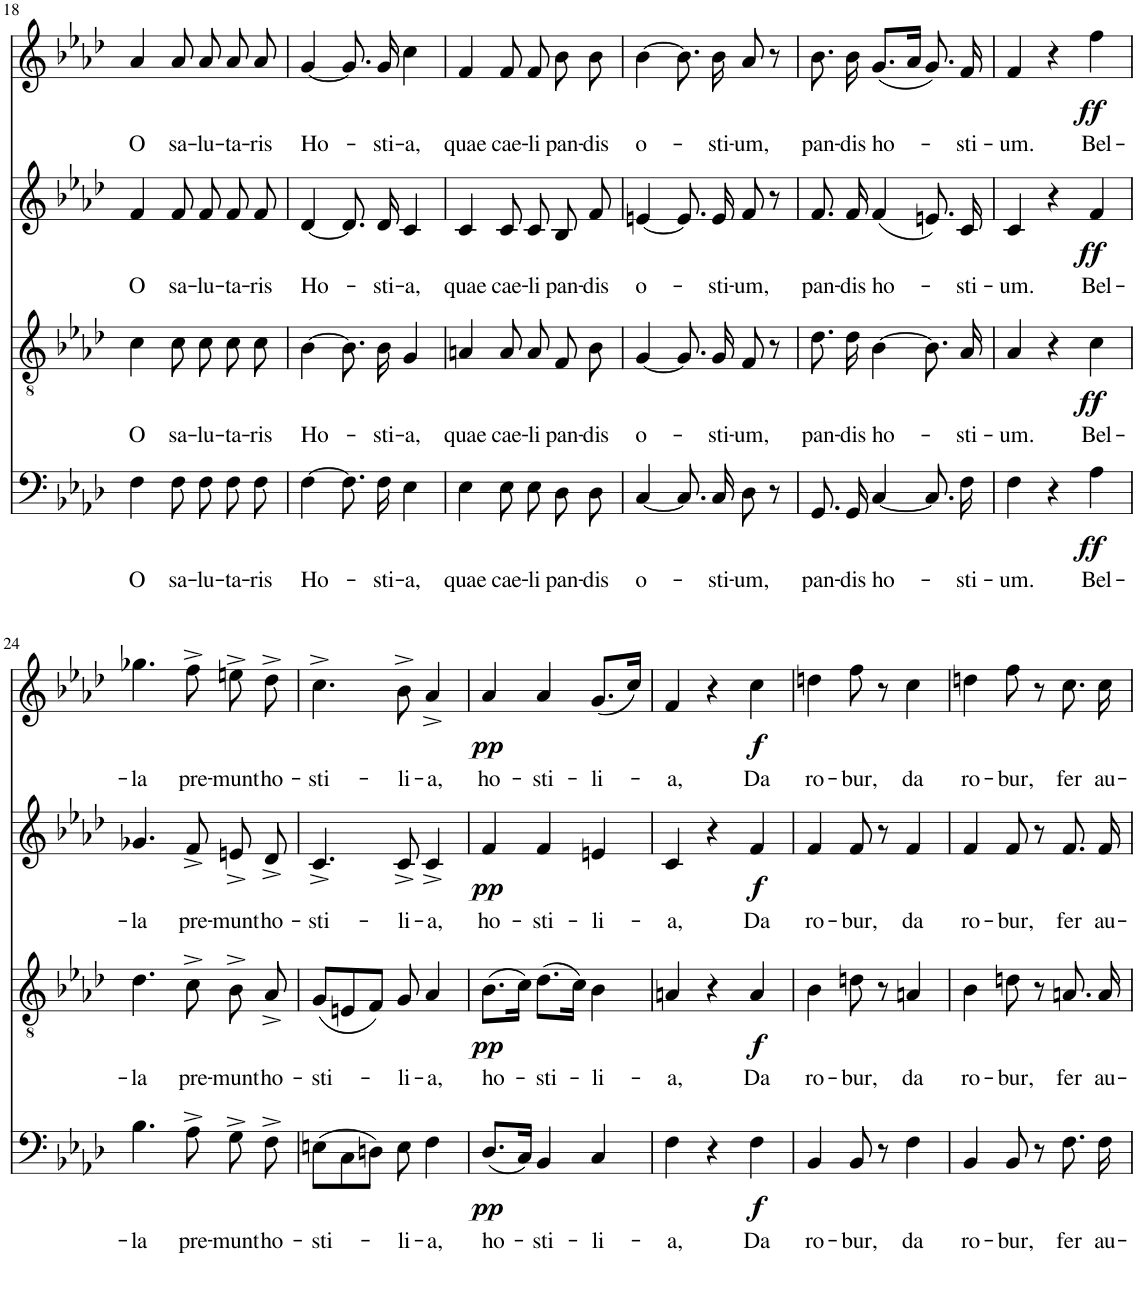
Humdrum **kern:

**kern	**text	**dynam	**kern	**text	**dynam	**kern	**text	**dynam	**kern	**text	**dynam
*part4	*part4	*part4	*part3	*part3	*part3	*part2	*part2	*part2	*part1	*part1	*part1
*staff4	*staff4	*staff4	*staff3	*staff3	*staff3	*staff2	*staff2	*staff2	*staff1	*staff1	*staff1
*I"Bassi	*	*	*I"Tenori	*	*	*I"Contralti	*	*	*I"Soprani	*	*
!!LO:PB:g=z
*clefF4	*	*	*clefGv2	*	*	*clefG2	*	*	*clefG2	*	*
*k[b-e-a-d-]	*	*	*k[b-e-a-d-]	*	*	*k[b-e-a-d-]	*	*	*k[b-e-a-d-]	*	*
*A-:	*	*	*A-:	*	*	*A-:	*	*	*A-:	*	*
*M3/4	*	*	*M3/4	*	*	*M3/4	*	*	*M3/4	*	*
=18	=18	=18	=18	=18	=18	=18	=18	=18	=18	=18	=18
!	!LO:LY:b	!	!	!LO:LY:b	!	!	!LO:LY:b	!	!	!LO:LY:b	!
4F\	O	.	4c\	O	.	4f/	O	.	4a-/	O	.
!	!LO:LY:b	!	!	!LO:LY:b	!	!	!LO:LY:b	!	!	!LO:LY:b	!
8F\	sa-	.	8c\	sa-	.	8f/L	sa-	.	8a-/	sa-	.
!	!LO:LY:b	!	!	!LO:LY:b	!	!	!LO:LY:b	!	!	!LO:LY:b	!
8F\	-lu-	.	8c\	-lu-	.	8f/J	-lu-	.	8a-/	-lu-	.
!	!LO:LY:b	!	!	!LO:LY:b	!	!	!LO:LY:b	!	!	!LO:LY:b	!
8F\	-ta-	.	8c\	-ta-	.	8f/L	-ta-	.	8a-/	-ta-	.
!	!LO:LY:b	!	!	!LO:LY:b	!	!	!LO:LY:b	!	!	!LO:LY:b	!
8F\	-ris	.	8c\	-ris	.	8f/J	-ris	.	8a-/	-ris	.
=19	=19	=19	=19	=19	=19	=19	=19	=19	=19	=19	=19
!	!LO:LY:b	!	!	!LO:LY:b	!	!	!LO:LY:b	!	!	!LO:LY:b	!
[4F\	Ho-	.	[4B-\	Ho-	.	[4d-/	Ho-	.	[4g/	Ho-	.
8.F\]	.	.	8.B-\]	.	.	8.d-/L]	.	.	8.g/]	.	.
!	!LO:LY:b	!	!	!LO:LY:b	!	!	!LO:LY:b	!	!	!LO:LY:b	!
16F\	-sti-	.	16B-\	-sti-	.	16d-/Jk	-sti-	.	16g/	-sti-	.
!	!LO:LY:b	!	!	!LO:LY:b	!	!	!LO:LY:b	!	!	!LO:LY:b	!
4E-\	-a,	.	4G/	-a,	.	4c/	-a,	.	4cc\	-a,	.
=20	=20	=20	=20	=20	=20	=20	=20	=20	=20	=20	=20
!	!LO:LY:b	!	!	!LO:LY:b	!	!	!LO:LY:b	!	!	!LO:LY:b	!
4E-\	quae	.	4An/	quae	.	4c/	quae	.	4f/	quae	.
!	!LO:LY:b	!	!	!LO:LY:b	!	!	!LO:LY:b	!	!	!LO:LY:b	!
8E-\	cae-	.	8A/	cae-	.	8c/L	cae-	.	8f/	cae-	.
!	!LO:LY:b	!	!	!LO:LY:b	!	!	!LO:LY:b	!	!	!LO:LY:b	!
8E-\	-li	.	8A/	-li	.	8c/J	-li	.	8f/	-li	.
!	!LO:LY:b	!	!	!LO:LY:b	!	!	!LO:LY:b	!	!	!LO:LY:b	!
8D-\	pan-	.	8F/	pan-	.	8B-/L	pan-	.	8b-\	pan-	.
!	!LO:LY:b	!	!	!LO:LY:b	!	!	!LO:LY:b	!	!	!LO:LY:b	!
8D-\	-dis	.	8B-\	-dis	.	8f/J	-dis	.	8b-\	-dis	.
=21	=21	=21	=21	=21	=21	=21	=21	=21	=21	=21	=21
!	!LO:LY:b	!	!	!LO:LY:b	!	!	!LO:LY:b	!	!	!LO:LY:b	!
[4C/	o-	.	[4G/	o-	.	[4en/	o-	.	[4b-\	o-	.
8.C/]	.	.	8.G/]	.	.	8.e/L]	.	.	8.b-\]	.	.
!	!LO:LY:b	!	!	!LO:LY:b	!	!	!LO:LY:b	!	!	!LO:LY:b	!
16C/	-sti-	.	16G/	-sti-	.	16e/Jk	-sti-	.	16b-\	-sti-	.
!	!LO:LY:b	!	!	!LO:LY:b	!	!	!LO:LY:b	!	!	!LO:LY:b	!
8D-\	-um,	.	8F/	-um,	.	8f/	-um,	.	8a-/	-um,	.
8r	.	.	8r	.	.	8r	.	.	8r	.	.
=22	=22	=22	=22	=22	=22	=22	=22	=22	=22	=22	=22
!	!LO:LY:b	!	!	!LO:LY:b	!	!	!LO:LY:b	!	!	!LO:LY:b	!
8.GG/	pan-	.	8.d-\	pan-	.	8.f/L	pan-	.	8.b-\	pan-	.
!	!LO:LY:b	!	!	!LO:LY:b	!	!	!LO:LY:b	!	!	!LO:LY:b	!
16GG/	-dis	.	16d-\	-dis	.	16f/Jk	-dis	.	16b-\	-dis	.
!	!LO:LY:b	!	!	!LO:LY:b	!	!	!LO:LY:b	!	!	!LO:LY:b	!
[4C/	ho-	.	[4B-\	ho-	.	(4f/	ho-	.	(8.g/L	ho-	.
.	.	.	.	.	.	.	.	.	16a-/Jk	.	.
8.C/]	.	.	8.B-\]	.	.	8.en/L)	.	.	8.g/)	.	.
!	!LO:LY:b	!	!	!LO:LY:b	!	!	!LO:LY:b	!	!	!LO:LY:b	!
16F\	-sti-	.	16A-/	-sti-	.	16c/Jk	-sti-	.	16f/	-sti-	.
=23	=23	=23	=23	=23	=23	=23	=23	=23	=23	=23	=23
!	!LO:LY:b	!	!	!LO:LY:b	!	!	!LO:LY:b	!	!	!LO:LY:b	!
4F\	-um.	.	4A-/	-um.	.	4c/	-um.	.	4f/	-um.	.
4r	.	.	4r	.	.	4r	.	.	4r	.	.
!	!LO:LY:b	!LO:DY:b	!	!LO:LY:b	!LO:DY:b	!	!LO:LY:b	!LO:DY:b	!	!LO:LY:b	!LO:DY:b
4A-\	Bel-	ff	4c\	Bel-	ff	4f/	Bel-	ff	4ff\	Bel-	ff
!!LO:LB:g=z
=24	=24	=24	=24	=24	=24	=24	=24	=24	=24	=24	=24
!	!LO:LY:b	!	!	!LO:LY:b	!	!	!LO:LY:b	!	!	!LO:LY:b	!
4.B-\	-la	.	4.d-\	-la	.	4.g-X/	-la	.	4.gg-X\	-la	.
!	!LO:LY:b	!	!	!LO:LY:b	!	!	!LO:LY:b	!	!	!LO:LY:b	!
8A-^\	pre-	.	8c^\	pre-	.	8f^/	pre-	.	8ff^\	pre-	.
!	!LO:LY:b	!	!	!LO:LY:b	!	!	!LO:LY:b	!	!	!LO:LY:b	!
8G^\	-munt	.	8B-^\	-munt	.	8en^/L	-munt	.	8een^\	-munt	.
!	!LO:LY:b	!	!	!LO:LY:b	!	!	!LO:LY:b	!	!	!LO:LY:b	!
8F^\	ho-	.	8A-^/	ho-	.	8d-^/J	ho-	.	8dd-^\	ho-	.
=25	=25	=25	=25	=25	=25	=25	=25	=25	=25	=25	=25
!	!LO:LY:b	!	!	!LO:LY:b	!	!	!LO:LY:b	!	!	!LO:LY:b	!
(8En\L	-sti-	.	(8G/L	-sti-	.	4.c^/	-sti-	.	4.cc^\	-sti-	.
8C\	.	.	8En/	.	.	.	.	.	.	.	.
8Dn\J)	.	.	8F/J)	.	.	.	.	.	.	.	.
!	!LO:LY:b	!	!	!LO:LY:b	!	!	!LO:LY:b	!	!	!LO:LY:b	!
8E\	-li-	.	8G/	-li-	.	8c^/	-li-	.	8b-^\	-li-	.
!	!LO:LY:b	!	!	!LO:LY:b	!	!	!LO:LY:b	!	!	!LO:LY:b	!
4F\	-a,	.	4A-/	-a,	.	4c^/	-a,	.	4a-^/	-a,	.
=26	=26	=26	=26	=26	=26	=26	=26	=26	=26	=26	=26
!	!LO:LY:b	!LO:DY:b	!	!LO:LY:b	!LO:DY:b	!	!LO:LY:b	!LO:DY:b	!	!LO:LY:b	!LO:DY:b
(8.D-/L	ho-	pp	(8.B-\L	ho-	pp	4f/	ho-	pp	4a-/	ho-	pp
16C/Jk)	.	.	16c\Jk)	.	.	.	.	.	.	.	.
!	!LO:LY:b	!	!	!LO:LY:b	!	!	!LO:LY:b	!	!	!LO:LY:b	!
4BB-/	-sti-	.	(8.d-\L	-sti-	.	4f/	-sti-	.	4a-/	-sti-	.
.	.	.	16c\Jk)	.	.	.	.	.	.	.	.
!	!LO:LY:b	!	!	!LO:LY:b	!	!	!LO:LY:b	!	!	!LO:LY:b	!
4C/	-li-	.	4B-\	-li-	.	4en/	-li-	.	(8.g/L	-li-	.
.	.	.	.	.	.	.	.	.	16cc/Jk)	.	.
=27	=27	=27	=27	=27	=27	=27	=27	=27	=27	=27	=27
!	!LO:LY:b	!	!	!LO:LY:b	!	!	!LO:LY:b	!	!	!LO:LY:b	!
4F\	-a,	.	4An/	-a,	.	4c/	-a,	.	4f/	-a,	.
4r	.	.	4r	.	.	4r	.	.	4r	.	.
!	!LO:LY:b	!LO:DY:b	!	!LO:LY:b	!LO:DY:b	!	!LO:LY:b	!LO:DY:b	!	!LO:LY:b	!LO:DY:b
4F\	Da	f	4A/	Da	f	4f/	Da	f	4cc\	Da	f
=28	=28	=28	=28	=28	=28	=28	=28	=28	=28	=28	=28
!	!LO:LY:b	!	!	!LO:LY:b	!	!	!LO:LY:b	!	!	!LO:LY:b	!
4BB-/	ro-	.	4B-\	ro-	.	4f/	ro-	.	4ddn\	ro-	.
!	!LO:LY:b	!	!	!LO:LY:b	!	!	!LO:LY:b	!	!	!LO:LY:b	!
8BB-/	-bur,	.	8dn\	-bur,	.	8f/	-bur,	.	8ff\	-bur,	.
8r	.	.	8r	.	.	8r	.	.	8r	.	.
!	!LO:LY:b	!	!	!LO:LY:b	!	!	!LO:LY:b	!	!	!LO:LY:b	!
4F\	da	.	4An/	da	.	4f/	da	.	4cc\	da	.
=29	=29	=29	=29	=29	=29	=29	=29	=29	=29	=29	=29
!	!LO:LY:b	!	!	!LO:LY:b	!	!	!LO:LY:b	!	!	!LO:LY:b	!
4BB-/	ro-	.	4B-\	ro-	.	4f/	ro-	.	4ddn\	ro-	.
!	!LO:LY:b	!	!	!LO:LY:b	!	!	!LO:LY:b	!	!	!LO:LY:b	!
8BB-/	-bur,	.	8dn\	-bur,	.	8f/	-bur,	.	8ff\	-bur,	.
8r	.	.	8r	.	.	8r	.	.	8r	.	.
!	!LO:LY:b	!	!	!LO:LY:b	!	!	!LO:LY:b	!	!	!LO:LY:b	!
8.F\	fer	.	8.An/	fer	.	8.f/L	fer	.	8.cc\	fer	.
!	!LO:LY:b	!	!	!LO:LY:b	!	!	!LO:LY:b	!	!	!LO:LY:b	!
16F\	au-	.	16A/	au-	.	16f/Jk	au-	.	16cc\	au-	.
=	=	=	=	=	=	=	=	=	=	=	=
*-	*-	*-	*-	*-	*-	*-	*-	*-	*-	*-	*-
